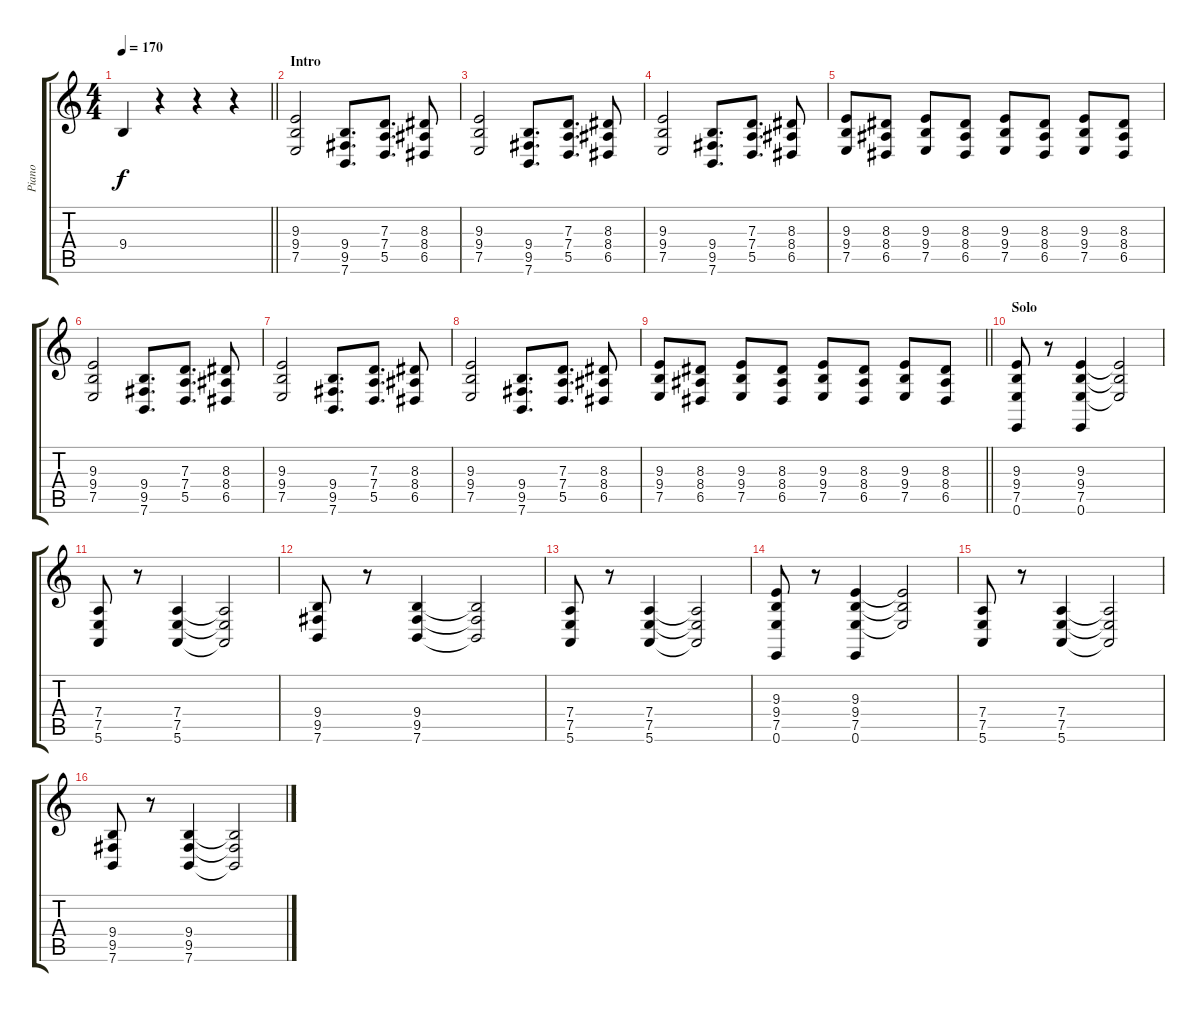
\track ("Piano" "Piano") {instrument brightacousticpiano}
\staff {score tabs}
\tuning (E4 B3 G3 D3 A2 E2) {hide}
\ts (4 4)
\tempo 170
\clef g2
\barLineRight lightlight
\ks c
9.4.4{dy f} r.4 r.4 r.4 |
\section ("" "Intro")
(9.3 9.4 7.5).2{volume 14} (9.4 9.5 7.6).8{d} (7.3 7.4 5.5).8{d} (8.3 8.4 6.5).8 |
(9.3 9.4 7.5).2 (9.4 9.5 7.6).8{d} (7.3 7.4 5.5).8{d} (8.3 8.4 6.5).8 |
(9.3 9.4 7.5).2 (9.4 9.5 7.6).8{d} (7.3 7.4 5.5).8{d} (8.3 8.4 6.5).8 |
(9.3 9.4 7.5).8 (8.3 8.4 6.5).8 (9.3 9.4 7.5).8 (8.3 8.4 6.5).8 (9.3 9.4 7.5).8 (8.3 8.4 6.5).8 (9.3 9.4 7.5).8 (8.3 8.4 6.5).8 |
(9.3 9.4 7.5).2 (9.4 9.5 7.6).8{d} (7.3 7.4 5.5).8{d} (8.3 8.4 6.5).8 |
(9.3 9.4 7.5).2 (9.4 9.5 7.6).8{d} (7.3 7.4 5.5).8{d} (8.3 8.4 6.5).8 |
(9.3 9.4 7.5).2 (9.4 9.5 7.6).8{d} (7.3 7.4 5.5).8{d} (8.3 8.4 6.5).8 |
\barLineRight lightlight
(9.3 9.4 7.5).8 (8.3 8.4 6.5).8 (9.3 9.4 7.5).8 (8.3 8.4 6.5).8 (9.3 9.4 7.5).8 (8.3 8.4 6.5).8 (9.3 9.4 7.5).8 (8.3 8.4 6.5).8 |
\section ("" "Solo")
(9.3 9.4 7.5 0.6).8{volume 10} r.8 (9.3 9.4 7.5 0.6).4 (9.3{t} 9.4{t} 7.5{t}).2 |
(7.4 7.5 5.6).8 r.8 (7.4 7.5 5.6).4 (7.4{t} 7.5{t} 5.6{t}).2 |
(9.4 9.5 7.6).8 r.8 (9.4 9.5 7.6).4 (9.4{t} 9.5{t} 7.6{t}).2 |
(7.4 7.5 5.6).8 r.8 (7.4 7.5 5.6).4 (7.4{t} 7.5{t} 5.6{t}).2 |
(9.3 9.4 7.5 0.6).8 r.8 (9.3 9.4 7.5 0.6).4 (9.3{t} 9.4{t} 7.5{t}).2 |
(7.4 7.5 5.6).8 r.8 (7.4 7.5 5.6).4 (7.4{t} 7.5{t} 5.6{t}).2 |
(9.4 9.5 7.6).8 r.8 (9.4 9.5 7.6).4 (9.4{t} 9.5{t} 7.6{t}).2
